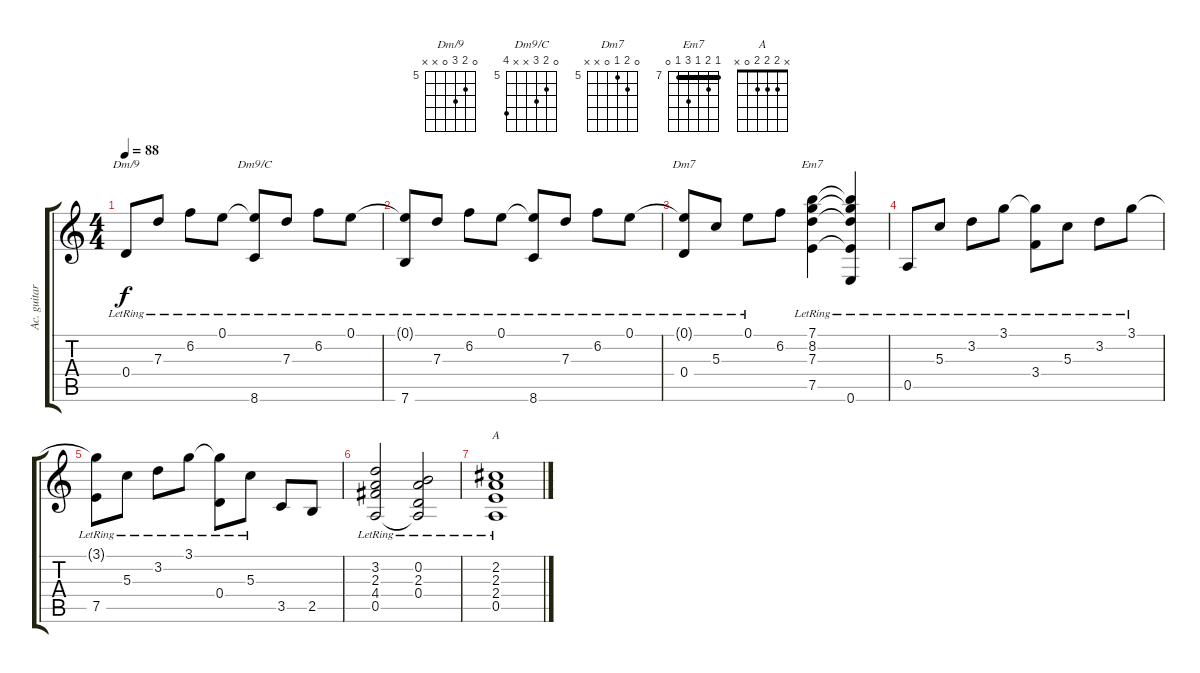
\track ("Ac. guitar TAB by" "Ac. guitar") {instrument acousticguitarnylon}
\staff {score tabs}
\tuning (E4 B3 G3 D3 A2 E2) {hide}
\chord ("Dm/9" 0 6 7 0 x x) {firstfret 5}
\chord ("Dm9/C" 0 6 7 x x 8) {firstfret 5}
\chord ("Dm7" 0 6 5 0 x x) {firstfret 5}
\chord ("Em7" 7 8 7 9 7 0) {firstfret 7 barre 7}
\chord ("A" x 2 2 2 0 x)
\ts (4 4)
\tempo 88
\clef g2
\ks c
0.4{lr}.8{ch "Dm/9" dy f} 7.3{lr}.8 6.2{lr}.8 0.1{lr}.8 (0.1{t} 8.6{lr}).8{ch "Dm9/C"} 7.3{lr}.8 6.2{lr}.8 0.1{lr}.8 |
(0.1{t} 7.6{lr}).8 7.3{lr}.8 6.2{lr}.8 0.1{lr}.8 (0.1{t} 8.6{lr}).8 7.3{lr}.8 6.2{lr}.8 0.1{lr}.8 |
(0.1{t} 0.4{lr}).8{ch "Dm7"} 5.3{lr}.8 0.1{lr}.8 6.2.8 (7.1{lr} 8.2{lr} 7.3{lr} 7.5{lr}).4{ch "Em7"} (7.1{t} 8.2{t} 7.3{t} 7.5{t} 0.6{lr}).4 |
0.5{lr}.8 5.3{lr}.8 3.2{lr}.8 3.1{lr}.8 (3.1{t} 3.4{lr}).8 5.3{lr}.8 3.2{lr}.8 3.1{lr}.8 |
(3.1{t} 7.5{lr}).8 5.3{lr}.8 3.2{lr}.8 3.1{lr}.8 (3.1{t} 0.4{lr}).8 5.3{lr}.8 3.5.8 2.5.8 |
(3.2{lr} 2.3{lr} 4.4{lr} 0.5{lr}).2 (0.2{lr} 2.3{lr} 0.4{lr} 0.5{t}).2 |
(2.2{lr} 2.3{lr} 2.4{lr} 0.5{lr}).1{ch "A"}
